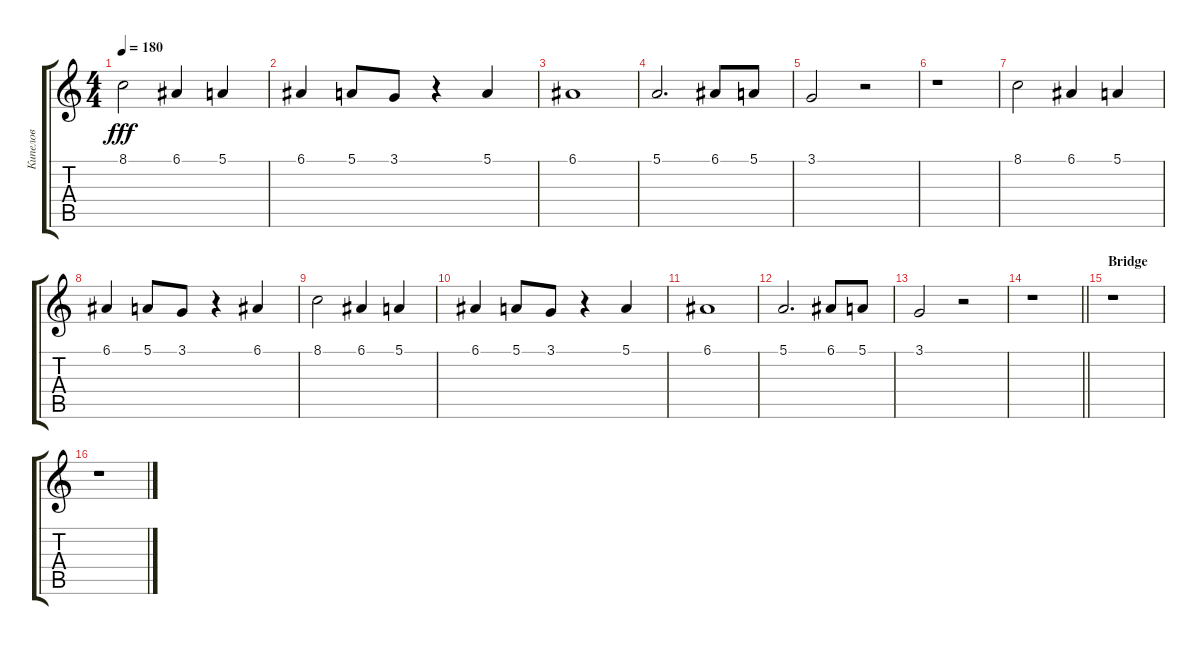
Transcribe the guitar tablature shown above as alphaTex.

\track ("Кипелов" "Кипелов") {instrument tenorsax}
\staff {score tabs}
\tuning (E4 B3 G3 D3 A2 E2) {hide}
\ts (4 4)
\tempo 180
\clef g2
\ks c
8.1.2{dy fff} 6.1.4 5.1.4 |
6.1.4 5.1.8 3.1.8 r.4 5.1.4 |
6.1.1 |
5.1.2{d} 6.1.8 5.1.8 |
3.1.2 r.2 |
r.1 |
8.1.2 6.1.4 5.1.4 |
6.1.4 5.1.8 3.1.8 r.4 6.1.4 |
8.1.2 6.1.4 5.1.4 |
6.1.4 5.1.8 3.1.8 r.4 5.1.4 |
6.1.1 |
5.1.2{d} 6.1.8 5.1.8 |
3.1.2 r.2 |
\barLineRight lightlight
r.1 |
\section ("" "Bridge")
r.1 |
r.1
